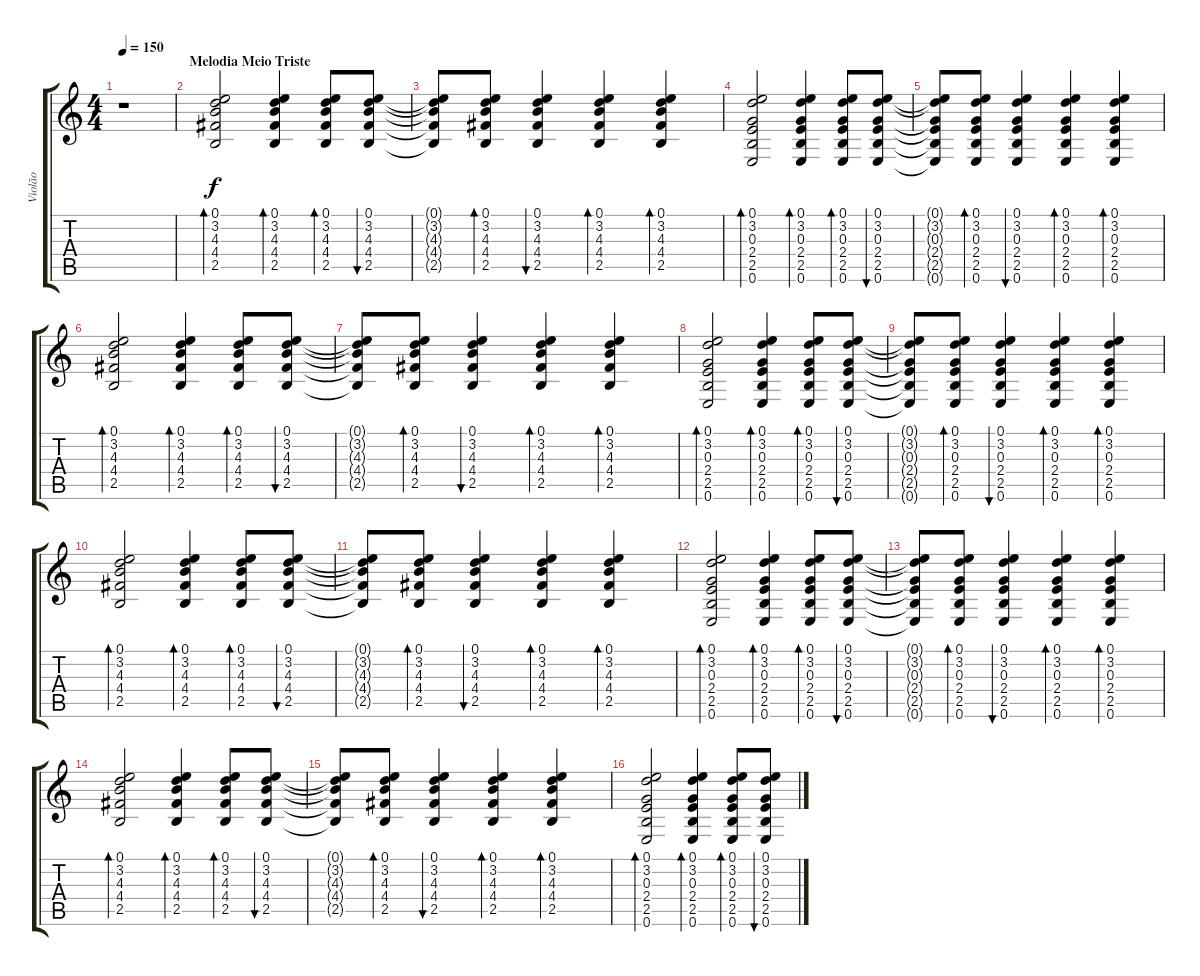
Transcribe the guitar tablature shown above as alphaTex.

\track ("Violão" "Violão") {instrument acousticguitarsteel}
\staff {score tabs}
\tuning (E4 B3 G3 D3 A2 E2) {hide}
\ts (4 4)
\tempo 150
\clef g2
\ks c
r.1{dy f} |
\section ("" "Melodia Meio Triste")
(0.1 3.2 4.3 4.4 2.5).2{bd 30} (0.1 3.2 4.3 4.4 2.5).4{bd 30} (0.1 3.2 4.3 4.4 2.5).8{bd 30} (0.1 3.2 4.3 4.4 2.5).8{bu 30} |
(0.1{t} 3.2{t} 4.3{t} 4.4{t} 2.5{t}).8 (0.1 3.2 4.3 4.4 2.5).8{bd 30} (0.1 3.2 4.3 4.4 2.5).4{bu 30} (0.1 3.2 4.3 4.4 2.5).4{bd 30} (0.1 3.2 4.3 4.4 2.5).4{bd 30} |
(0.1 3.2 0.3 2.4 2.5 0.6).2{bd 30} (0.1 3.2 0.3 2.4 2.5 0.6).4{bd 30} (0.1 3.2 0.3 2.4 2.5 0.6).8{bd 30} (0.1 3.2 0.3 2.4 2.5 0.6).8{bu 30} |
(0.1{t} 3.2{t} 0.3{t} 2.4{t} 2.5{t} 0.6{t}).8 (0.1 3.2 0.3 2.4 2.5 0.6).8{bd 30} (0.1 3.2 0.3 2.4 2.5 0.6).4{bu 30} (0.1 3.2 0.3 2.4 2.5 0.6).4{bd 30} (0.1 3.2 0.3 2.4 2.5 0.6).4{bd 30} |
(0.1 3.2 4.3 4.4 2.5).2{bd 30} (0.1 3.2 4.3 4.4 2.5).4{bd 30} (0.1 3.2 4.3 4.4 2.5).8{bd 30} (0.1 3.2 4.3 4.4 2.5).8{bu 30} |
(0.1{t} 3.2{t} 4.3{t} 4.4{t} 2.5{t}).8 (0.1 3.2 4.3 4.4 2.5).8{bd 30} (0.1 3.2 4.3 4.4 2.5).4{bu 30} (0.1 3.2 4.3 4.4 2.5).4{bd 30} (0.1 3.2 4.3 4.4 2.5).4{bd 30} |
(0.1 3.2 0.3 2.4 2.5 0.6).2{bd 30} (0.1 3.2 0.3 2.4 2.5 0.6).4{bd 30} (0.1 3.2 0.3 2.4 2.5 0.6).8{bd 30} (0.1 3.2 0.3 2.4 2.5 0.6).8{bu 30} |
(0.1{t} 3.2{t} 0.3{t} 2.4{t} 2.5{t} 0.6{t}).8 (0.1 3.2 0.3 2.4 2.5 0.6).8{bd 30} (0.1 3.2 0.3 2.4 2.5 0.6).4{bu 30} (0.1 3.2 0.3 2.4 2.5 0.6).4{bd 30} (0.1 3.2 0.3 2.4 2.5 0.6).4{bd 30} |
(0.1 3.2 4.3 4.4 2.5).2{bd 30} (0.1 3.2 4.3 4.4 2.5).4{bd 30} (0.1 3.2 4.3 4.4 2.5).8{bd 30} (0.1 3.2 4.3 4.4 2.5).8{bu 30} |
(0.1{t} 3.2{t} 4.3{t} 4.4{t} 2.5{t}).8 (0.1 3.2 4.3 4.4 2.5).8{bd 30} (0.1 3.2 4.3 4.4 2.5).4{bu 30} (0.1 3.2 4.3 4.4 2.5).4{bd 30} (0.1 3.2 4.3 4.4 2.5).4{bd 30} |
(0.1 3.2 0.3 2.4 2.5 0.6).2{bd 30} (0.1 3.2 0.3 2.4 2.5 0.6).4{bd 30} (0.1 3.2 0.3 2.4 2.5 0.6).8{bd 30} (0.1 3.2 0.3 2.4 2.5 0.6).8{bu 30} |
(0.1{t} 3.2{t} 0.3{t} 2.4{t} 2.5{t} 0.6{t}).8 (0.1 3.2 0.3 2.4 2.5 0.6).8{bd 30} (0.1 3.2 0.3 2.4 2.5 0.6).4{bu 30} (0.1 3.2 0.3 2.4 2.5 0.6).4{bd 30} (0.1 3.2 0.3 2.4 2.5 0.6).4{bd 30} |
(0.1 3.2 4.3 4.4 2.5).2{bd 30} (0.1 3.2 4.3 4.4 2.5).4{bd 30} (0.1 3.2 4.3 4.4 2.5).8{bd 30} (0.1 3.2 4.3 4.4 2.5).8{bu 30} |
(0.1{t} 3.2{t} 4.3{t} 4.4{t} 2.5{t}).8 (0.1 3.2 4.3 4.4 2.5).8{bd 30} (0.1 3.2 4.3 4.4 2.5).4{bu 30} (0.1 3.2 4.3 4.4 2.5).4{bd 30} (0.1 3.2 4.3 4.4 2.5).4{bd 30} |
(0.1 3.2 0.3 2.4 2.5 0.6).2{bd 30} (0.1 3.2 0.3 2.4 2.5 0.6).4{bd 30} (0.1 3.2 0.3 2.4 2.5 0.6).8{bd 30} (0.1 3.2 0.3 2.4 2.5 0.6).8{bu 30}
